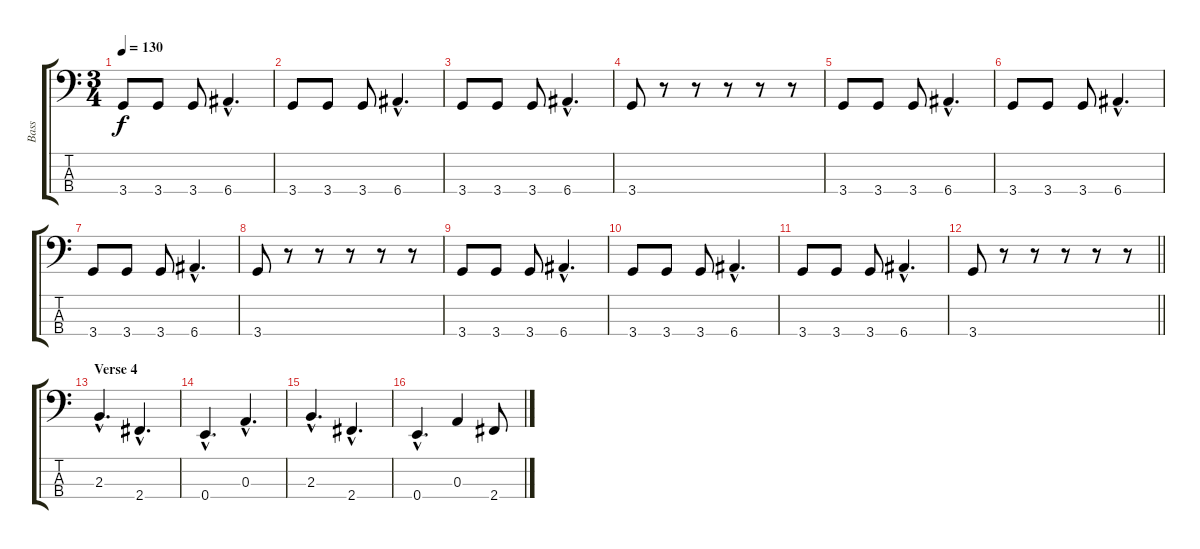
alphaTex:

\track ("Bass" "Bass") {instrument electricbassfinger}
\staff {score tabs}
\tuning (G2 D2 A1 E1) {hide}
\ts (3 4)
\tempo 130
\clef f4
\ks c
3.4.8{dy f} 3.4.8 3.4.8 6.4{hac}.4{d} |
3.4.8 3.4.8 3.4.8 6.4{hac}.4{d} |
3.4.8 3.4.8 3.4.8 6.4{hac}.4{d} |
3.4.8 r.8 r.8 r.8 r.8 r.8 |
3.4.8 3.4.8 3.4.8 6.4{hac}.4{d} |
3.4.8 3.4.8 3.4.8 6.4{hac}.4{d} |
3.4.8 3.4.8 3.4.8 6.4{hac}.4{d} |
3.4.8 r.8 r.8 r.8 r.8 r.8 |
3.4.8 3.4.8 3.4.8 6.4{hac}.4{d} |
3.4.8 3.4.8 3.4.8 6.4{hac}.4{d} |
3.4.8 3.4.8 3.4.8 6.4{hac}.4{d} |
\barLineRight lightlight
3.4.8 r.8 r.8 r.8 r.8 r.8 |
\section ("" "Verse 4")
2.3{hac}.4{d} 2.4{hac}.4{d} |
0.4{hac}.4{d} 0.3{hac}.4{d} |
2.3{hac}.4{d} 2.4{hac}.4{d} |
0.4{hac}.4{d} 0.3.4 2.4.8
